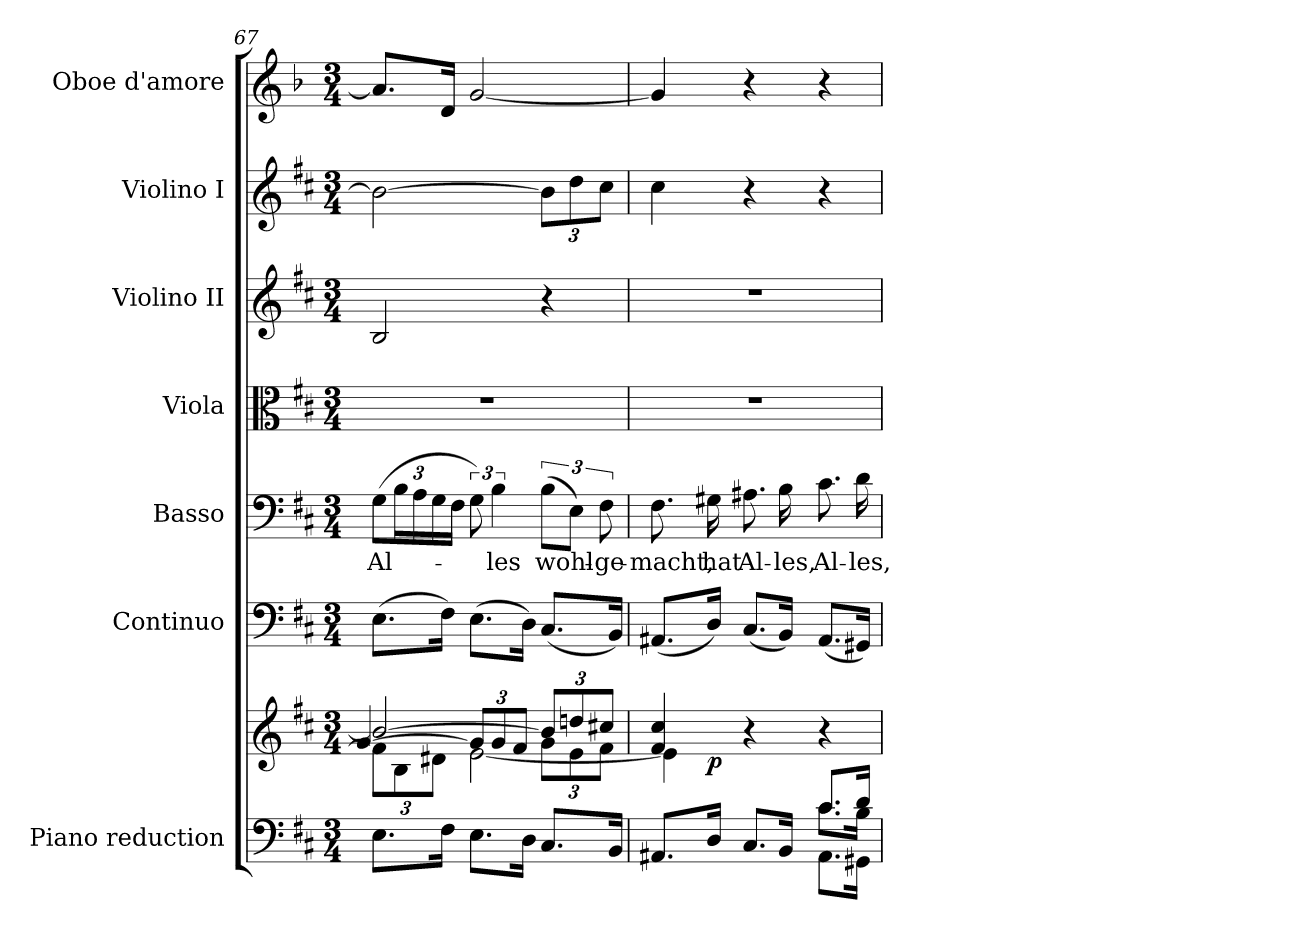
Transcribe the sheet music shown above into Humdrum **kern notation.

**kern	**kern	**dynam	**kern	**kern	**text	**kern	**kern	**kern	**kern
*part7	*part7	*part7	*part6	*part5	*part5	*part4	*part3	*part2	*part1
*staff8	*staff7	*staff7/8	*staff6	*staff5	*staff5	*staff4	*staff3	*staff2	*staff1
*I"Piano reduction	*	*	*I"Continuo	*I"Basso	*	*I"Viola	*I"Violino II	*I"Violino I	*I"Oboe d'amore
*I'Pno	*	*	*	*	*	*	*	*	*I'Ob
!!LO:PB:g=z
*clefF4	*clefG2	*	*clefF4	*clefF4	*	*clefC3	*clefG2	*clefG2	*clefG2
*	*	*	*	*	*	*	*	*	*ITrd2c3
*k[f#c#]	*k[f#c#]	*	*k[f#c#]	*k[f#c#]	*	*k[f#c#]	*k[f#c#]	*k[f#c#]	*k[f#c#]
*M3/4	*M3/4	*	*M3/4	*M3/4	*	*M3/4	*M3/4	*M3/4	*M3/4
=67	=67	=67	=67	=67	=67	=67	=67	=67	=67
*	*^	*	*	*	*	*	*	*	*
*	*	*Xbrackettup	*	*	*Xbrackettup	*	*	*	*	*
*	*	*^	*	*	*	*	*	*	*	*
!	!	!	!	!	!	!	!LO:LY:b	!	!	!	!
8.E\L	2b/_	12f#\L]	[4g/	.	(>8.E\L	(>12G\L	Al-	2.r	2B/	2b\_	8.f#/L]
.	.	12B\	.	.	.	24B\L	.	.	.	.	.
.	.	.	.	.	.	24A\	.	.	.	.	.
.	.	12d#X\J	.	.	.	24G\	.	.	.	.	.
16F#\Jk	.	.	.	.	16F#\Jk)	.	.	.	.	.	16B/Jk
.	.	.	.	.	.	24F#\JJ	.	.	.	.	.
*	*	*	*	*	*	*brackettup	*	*	*	*	*
8.E\L	.	[2e\	12g/L]	.	(>8.E\L	12G\)	.	.	.	.	[2e/
!	!	!	!	!	!	!	!LO:LY:b	!	!	!	!
.	.	.	12g/	.	.	6B\	-les	.	.	.	.
.	.	.	12f#/J	.	.	.	.	.	.	.	.
16D\Jk	.	.	.	.	16D\Jk)	.	.	.	.	.	.
!	!	!	!	!	!	!	!LO:LY:b	!	!	!	!
*	*	*	*	*	*	*	*	*	*	*Xbrackettup	*
8.C#/L	12b/L]	.	12g\L	.	(<8.C#/L	(>12B\L	wohl-	.	4r	12b\L]	.
.	12ddn/	.	12e\	.	.	12E\J)	.	.	.	12dd\	.
!	!	!	!	!	!	!	!LO:LY:b	!	!	!	!
.	12cc#X/J	.	12f#\J	.	.	12F#\	-ge-	.	.	12cc#\J	.
16BB/Jk	.	.	.	.	16BB/Jk)	.	.	.	.	.	.
=68	=68	=68	=68	=68	=68	=68	=68	=68	=68	=68	=68
*^	*	*	*	*	*	*	*	*	*	*	*
*	*^	*	*	*	*	*	*	*	*	*	*	*
!	!	!	!	!	!	!	!	!	!LO:LY:b	!	!	!	!
8.AA#X/L	2ryy	2ryy	4f#/ 4cc#/	4e\]	8.ryy	.	(<8.AA#X/L	8.F#\	-macht,	2.r	2.r	4cc#\	4e/]
!	!	!	!	!	!	!LO:DY:b	!	!	!LO:LY:b	!	!	!	!
16D/Jk	.	.	.	.	2ryy	p	16D/Jk)	16G#X\	hat	.	.	.	.
!	!	!	!	!	!	!	!	!	!LO:LY:b	!	!	!	!
8.C#/L	.	.	4r	4ryy	.	.	(<8.C#/L	8.A#X\	Al-	.	.	4r	4r
!	!	!	!	!	!	!	!	!	!LO:LY:b	!	!	!	!
16BB/Jk	.	.	.	.	.	.	16BB/Jk)	16B\	-les,	.	.	.	.
!	!	!	!	!	!	!	!	!	!LO:LY:b	!	!	!	!
8.c#/L	8.AA#\L	8.c#\L	4r	4ryy	.	.	(<8.AA#/L	8.c#\	Al-	.	.	4r	4r
!	!	!	!	!	!	!	!	!	!LO:LY:b	!	!	!	!
16d/Jk	16GG#X\Jk	16B\Jk	.	.	16ryy	.	16GG#X/Jk)	16d\	-les,	.	.	.	.
*v	*v	*v	*	*	*	*	*	*	*	*	*	*	*
*	*v	*v	*v	*	*	*	*	*	*	*	*
=	=	=	=	=	=	=	=	=	=
*-	*-	*-	*-	*-	*-	*-	*-	*-	*-
